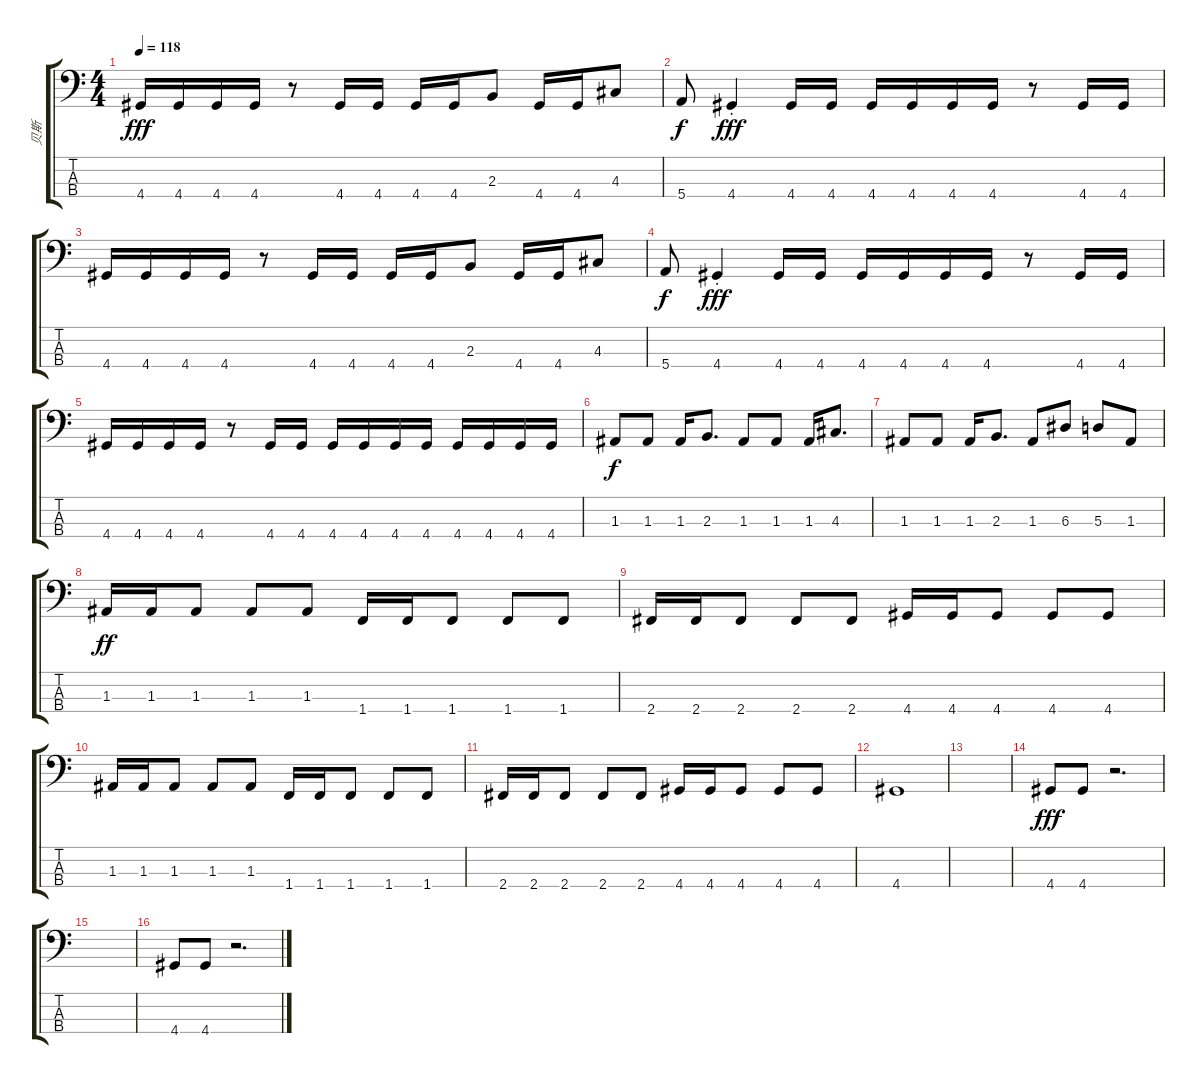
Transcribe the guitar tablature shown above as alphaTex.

\track ("贝斯" "贝斯") {instrument electricbassfinger}
\staff {score tabs}
\tuning (G2 D2 A1 E1) {hide}
\ts (4 4)
\tempo 118
\clef f4
\ks c
4.4.16{dy fff} 4.4.16 4.4.16 4.4.16 r.8 4.4.16 4.4.16 4.4.16 4.4.16 2.3.8 4.4.16 4.4.16 4.3.8 |
5.4.8{dy f} 4.4{st}.4{dy fff} 4.4.16 4.4.16 4.4.16 4.4.16 4.4.16 4.4.16 r.8 4.4.16 4.4.16 |
4.4.16 4.4.16 4.4.16 4.4.16 r.8 4.4.16 4.4.16 4.4.16 4.4.16 2.3.8 4.4.16 4.4.16 4.3.8 |
5.4.8{dy f} 4.4{st}.4{dy fff} 4.4.16 4.4.16 4.4.16 4.4.16 4.4.16 4.4.16 r.8 4.4.16 4.4.16 |
4.4.16 4.4.16 4.4.16 4.4.16 r.8 4.4.16 4.4.16 4.4.16 4.4.16 4.4.16 4.4.16 4.4.16 4.4.16 4.4.16 4.4.16 |
1.3.8{dy f} 1.3.8 1.3.16 2.3.8{d} 1.3.8 1.3.8 1.3.16 4.3.8{d} |
1.3.8 1.3.8 1.3.16 2.3.8{d} 1.3.8 6.3.8 5.3.8 1.3.8 |
1.3.16{dy ff} 1.3.16 1.3.8 1.3.8 1.3.8 1.4.16 1.4.16 1.4.8 1.4.8 1.4.8 |
2.4.16 2.4.16 2.4.8 2.4.8 2.4.8 4.4.16 4.4.16 4.4.8 4.4.8 4.4.8 |
1.3.16 1.3.16 1.3.8 1.3.8 1.3.8 1.4.16 1.4.16 1.4.8 1.4.8 1.4.8 |
2.4.16 2.4.16 2.4.8 2.4.8 2.4.8 4.4.16 4.4.16 4.4.8 4.4.8 4.4.8 |
4.4.1 |
|
4.4.8{dy fff} 4.4.8 r.2{d} |
|
4.4.8 4.4.8 r.2{d}
